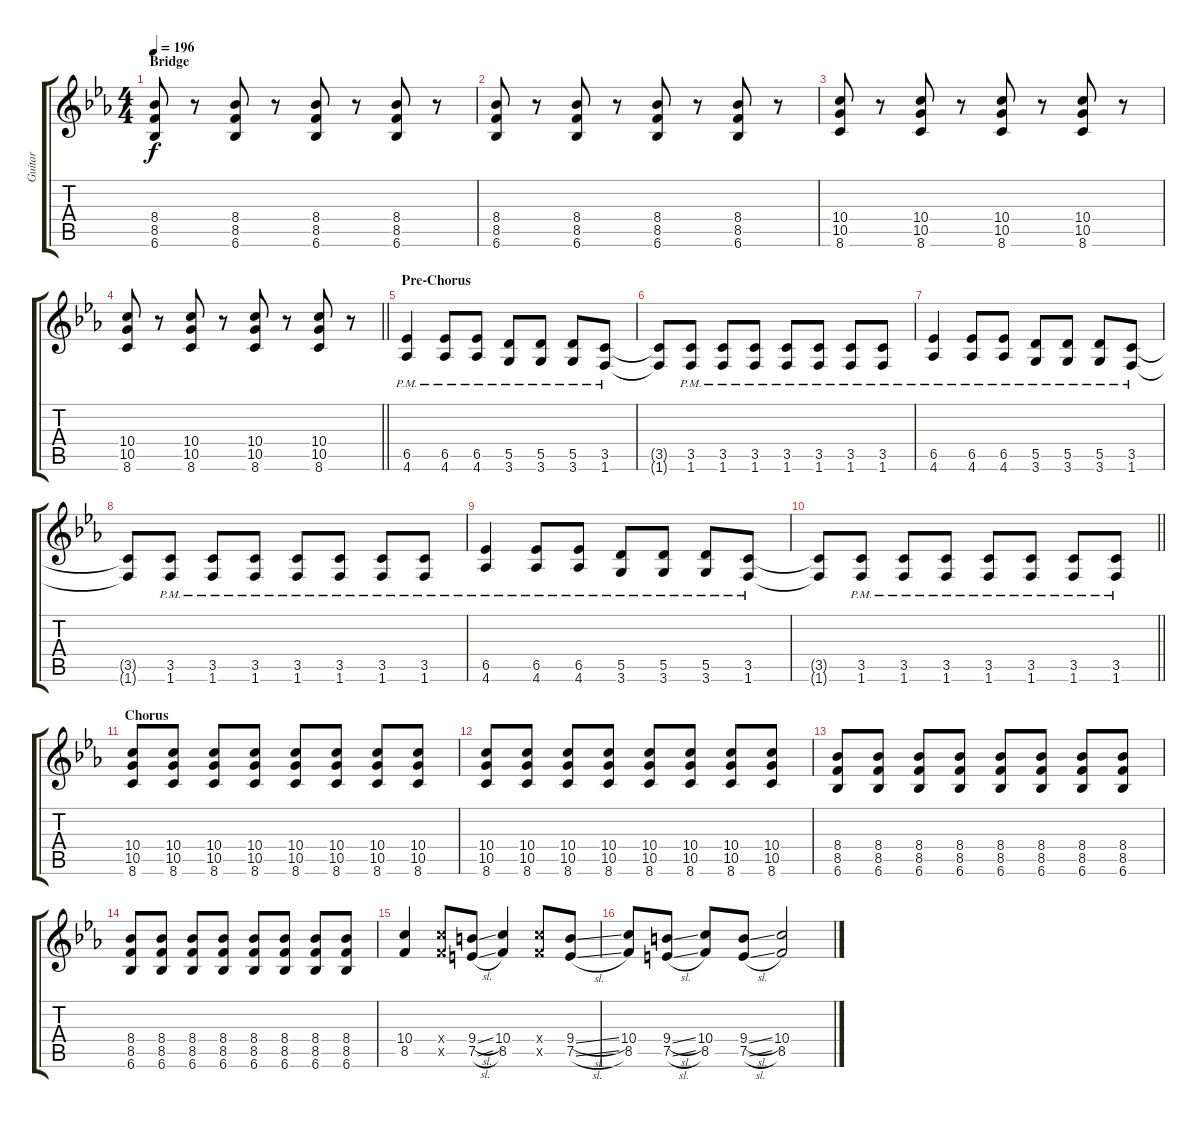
\track ("Guitar" "Guitar") {instrument overdrivenguitar}
\staff {score tabs}
\tuning (E4 B3 G3 D3 A2 E2) {hide}
\ts (4 4)
\section ("" "Bridge")
\tempo 196
\clef g2
\ks eb
(8.4 8.5 6.6).8{dy f} r.8 (8.4 8.5 6.6).8 r.8 (8.4 8.5 6.6).8 r.8 (8.4 8.5 6.6).8 r.8 |
(8.4 8.5 6.6).8 r.8 (8.4 8.5 6.6).8 r.8 (8.4 8.5 6.6).8 r.8 (8.4 8.5 6.6).8 r.8 |
(10.4 10.5 8.6).8 r.8 (10.4 10.5 8.6).8 r.8 (10.4 10.5 8.6).8 r.8 (10.4 10.5 8.6).8 r.8 |
\barLineRight lightlight
(10.4 10.5 8.6).8 r.8 (10.4 10.5 8.6).8 r.8 (10.4 10.5 8.6).8 r.8 (10.4 10.5 8.6).8 r.8 |
\section ("" "Pre-Chorus")
(6.5{pm} 4.6{pm}).4 (6.5{pm} 4.6{pm}).8 (6.5{pm} 4.6{pm}).8 (5.5{pm} 3.6{pm}).8 (5.5{pm} 3.6{pm}).8 (5.5{pm} 3.6{pm}).8 (3.5{pm} 1.6{pm}).8 |
(3.5{t} 1.6{t}).8 (3.5{pm} 1.6{pm}).8 (3.5{pm} 1.6{pm}).8 (3.5{pm} 1.6{pm}).8 (3.5{pm} 1.6{pm}).8 (3.5{pm} 1.6{pm}).8 (3.5{pm} 1.6{pm}).8 (3.5{pm} 1.6{pm}).8 |
(6.5{pm} 4.6{pm}).4 (6.5{pm} 4.6{pm}).8 (6.5{pm} 4.6{pm}).8 (5.5{pm} 3.6{pm}).8 (5.5{pm} 3.6{pm}).8 (5.5{pm} 3.6{pm}).8 (3.5{pm} 1.6{pm}).8 |
(3.5{t} 1.6{t}).8 (3.5{pm} 1.6{pm}).8 (3.5{pm} 1.6{pm}).8 (3.5{pm} 1.6{pm}).8 (3.5{pm} 1.6{pm}).8 (3.5{pm} 1.6{pm}).8 (3.5{pm} 1.6{pm}).8 (3.5{pm} 1.6{pm}).8 |
(6.5{pm} 4.6{pm}).4 (6.5{pm} 4.6{pm}).8 (6.5{pm} 4.6{pm}).8 (5.5{pm} 3.6{pm}).8 (5.5{pm} 3.6{pm}).8 (5.5{pm} 3.6{pm}).8 (3.5{pm} 1.6{pm}).8 |
\barLineRight lightlight
(3.5{t} 1.6{t}).8 (3.5{pm} 1.6{pm}).8 (3.5{pm} 1.6{pm}).8 (3.5{pm} 1.6{pm}).8 (3.5{pm} 1.6{pm}).8 (3.5{pm} 1.6{pm}).8 (3.5{pm} 1.6{pm}).8 (3.5{pm} 1.6{pm}).8 |
\section ("" "Chorus")
(10.4 10.5 8.6).8 (10.4 10.5 8.6).8 (10.4 10.5 8.6).8 (10.4 10.5 8.6).8 (10.4 10.5 8.6).8 (10.4 10.5 8.6).8 (10.4 10.5 8.6).8 (10.4 10.5 8.6).8 |
(10.4 10.5 8.6).8 (10.4 10.5 8.6).8 (10.4 10.5 8.6).8 (10.4 10.5 8.6).8 (10.4 10.5 8.6).8 (10.4 10.5 8.6).8 (10.4 10.5 8.6).8 (10.4 10.5 8.6).8 |
(8.4 8.5 6.6).8 (8.4 8.5 6.6).8 (8.4 8.5 6.6).8 (8.4 8.5 6.6).8 (8.4 8.5 6.6).8 (8.4 8.5 6.6).8 (8.4 8.5 6.6).8 (8.4 8.5 6.6).8 |
(8.4 8.5 6.6).8 (8.4 8.5 6.6).8 (8.4 8.5 6.6).8 (8.4 8.5 6.6).8 (8.4 8.5 6.6).8 (8.4 8.5 6.6).8 (8.4 8.5 6.6).8 (8.4 8.5 6.6).8 |
(10.4 8.5).4 (10.4{x} 8.5{x}).8 (9.4{sl} 7.5{sl}).8 (10.4 8.5).4 (10.4{x} 8.5{x}).8 (9.4{sl} 7.5{sl}).8 |
(10.4 8.5).8 (9.4{sl} 7.5{sl}).8 (10.4 8.5).8 (9.4{sl} 7.5{sl}).8 (10.4 8.5).2
